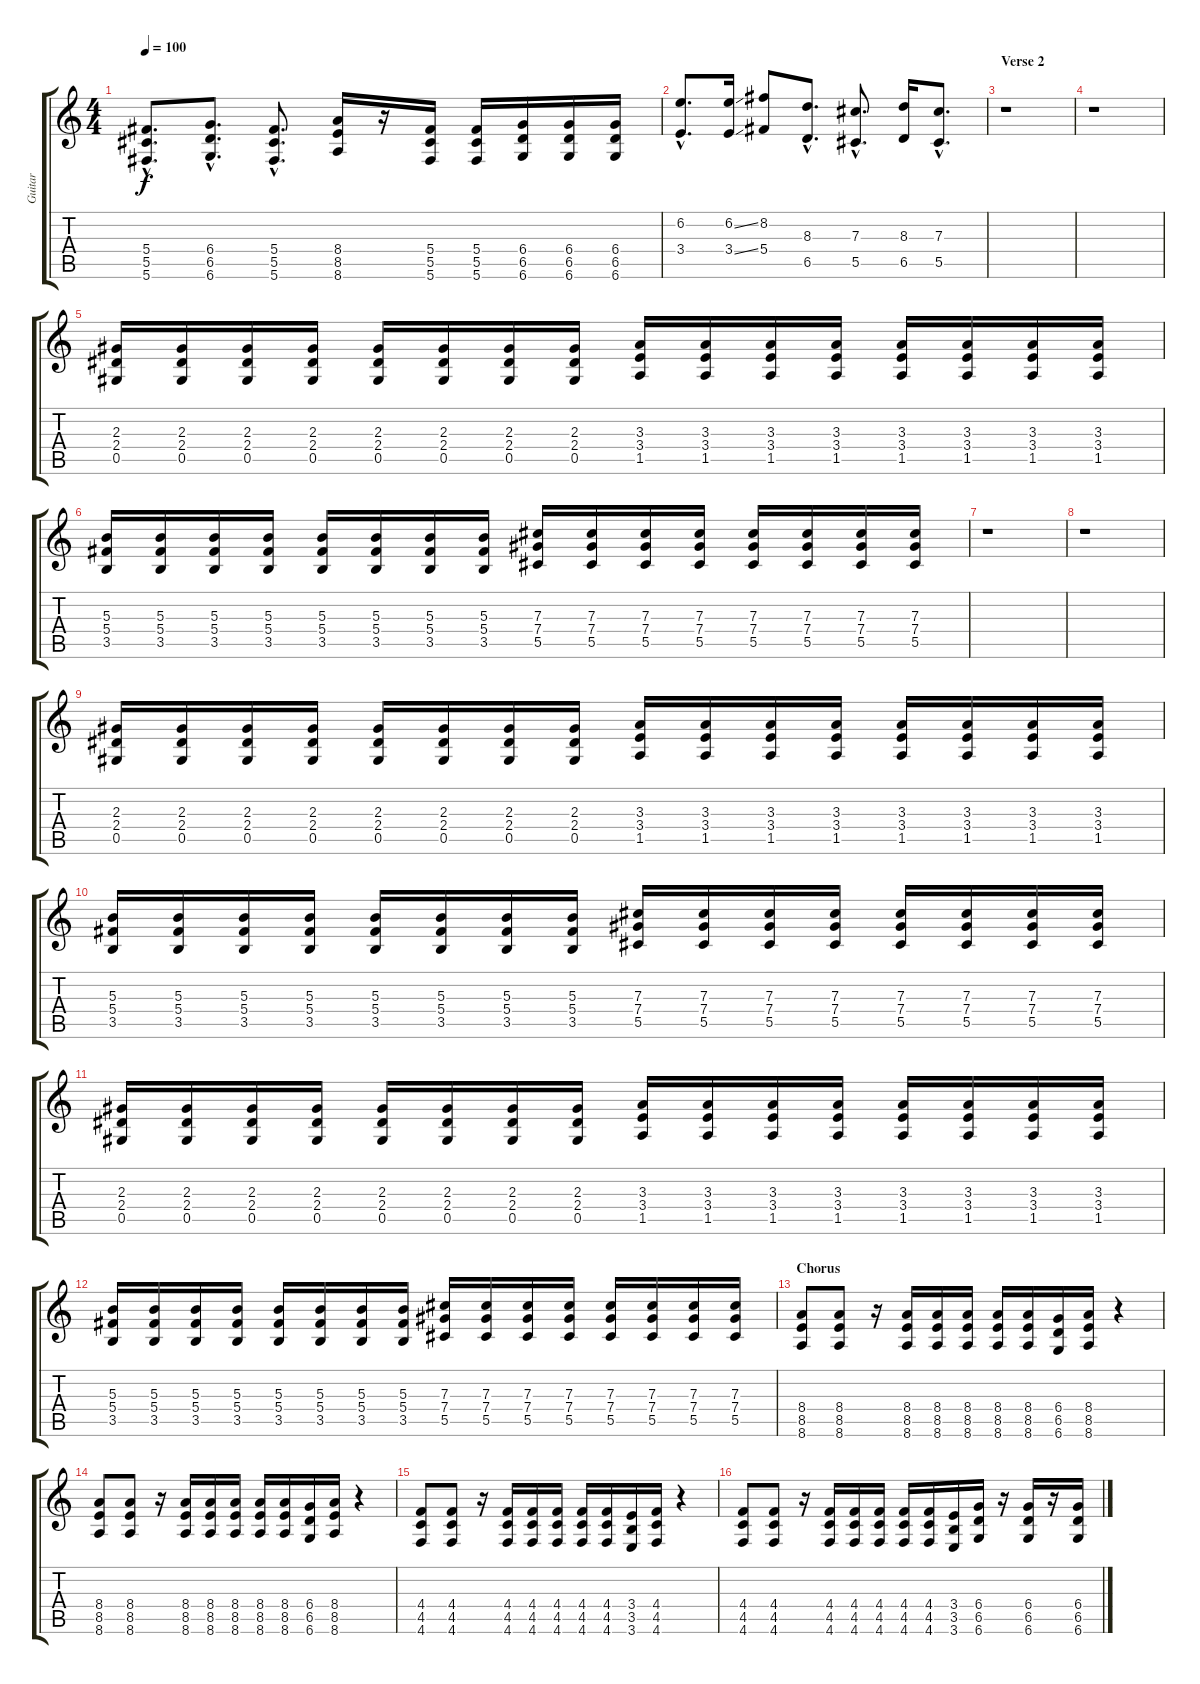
\track ("Guitar" "Guitar") {instrument distortionguitar}
\staff {score tabs}
\tuning (Eb4 Bb3 Gb3 Db3 Ab2 Db2) {hide}
\ts (4 4)
\tempo 100
\clef g2
\ks c
(5.4{hac} 5.5{hac} 5.6{hac}).8{d dy f} (6.4{hac} 6.5{hac} 6.6{hac}).8{d} (5.4{hac} 5.5{hac} 5.6{hac}).8{d} (8.4 8.5 8.6).16 r.16 (5.4 5.5 5.6).16 (5.4 5.5 5.6).16 (6.4 6.5 6.6).16 (6.4 6.5 6.6).16 (6.4 6.5 6.6).16 |
(6.2{hac} 3.4{hac}).8{d} (6.2{ss} 3.4{ss}).16 (8.2 5.4).8 (8.3{hac} 6.5{hac}).8{d} (7.3{hac} 5.5{hac}).8{d} (8.3 6.5).16 (7.3{hac} 5.5{hac}).8{d} |
\section ("" "Verse 2")
r.1 |
r.1 |
(2.3 2.4 0.5).16 (2.3 2.4 0.5).16 (2.3 2.4 0.5).16 (2.3 2.4 0.5).16 (2.3 2.4 0.5).16 (2.3 2.4 0.5).16 (2.3 2.4 0.5).16 (2.3 2.4 0.5).16 (3.3 3.4 1.5).16 (3.3 3.4 1.5).16 (3.3 3.4 1.5).16 (3.3 3.4 1.5).16 (3.3 3.4 1.5).16 (3.3 3.4 1.5).16 (3.3 3.4 1.5).16 (3.3 3.4 1.5).16 |
(5.3 5.4 3.5).16 (5.3 5.4 3.5).16 (5.3 5.4 3.5).16 (5.3 5.4 3.5).16 (5.3 5.4 3.5).16 (5.3 5.4 3.5).16 (5.3 5.4 3.5).16 (5.3 5.4 3.5).16 (7.3 7.4 5.5).16 (7.3 7.4 5.5).16 (7.3 7.4 5.5).16 (7.3 7.4 5.5).16 (7.3 7.4 5.5).16 (7.3 7.4 5.5).16 (7.3 7.4 5.5).16 (7.3 7.4 5.5).16 |
r.1 |
r.1 |
(2.3 2.4 0.5).16 (2.3 2.4 0.5).16 (2.3 2.4 0.5).16 (2.3 2.4 0.5).16 (2.3 2.4 0.5).16 (2.3 2.4 0.5).16 (2.3 2.4 0.5).16 (2.3 2.4 0.5).16 (3.3 3.4 1.5).16 (3.3 3.4 1.5).16 (3.3 3.4 1.5).16 (3.3 3.4 1.5).16 (3.3 3.4 1.5).16 (3.3 3.4 1.5).16 (3.3 3.4 1.5).16 (3.3 3.4 1.5).16 |
(5.3 5.4 3.5).16 (5.3 5.4 3.5).16 (5.3 5.4 3.5).16 (5.3 5.4 3.5).16 (5.3 5.4 3.5).16 (5.3 5.4 3.5).16 (5.3 5.4 3.5).16 (5.3 5.4 3.5).16 (7.3 7.4 5.5).16 (7.3 7.4 5.5).16 (7.3 7.4 5.5).16 (7.3 7.4 5.5).16 (7.3 7.4 5.5).16 (7.3 7.4 5.5).16 (7.3 7.4 5.5).16 (7.3 7.4 5.5).16 |
(2.3 2.4 0.5).16 (2.3 2.4 0.5).16 (2.3 2.4 0.5).16 (2.3 2.4 0.5).16 (2.3 2.4 0.5).16 (2.3 2.4 0.5).16 (2.3 2.4 0.5).16 (2.3 2.4 0.5).16 (3.3 3.4 1.5).16 (3.3 3.4 1.5).16 (3.3 3.4 1.5).16 (3.3 3.4 1.5).16 (3.3 3.4 1.5).16 (3.3 3.4 1.5).16 (3.3 3.4 1.5).16 (3.3 3.4 1.5).16 |
(5.3 5.4 3.5).16 (5.3 5.4 3.5).16 (5.3 5.4 3.5).16 (5.3 5.4 3.5).16 (5.3 5.4 3.5).16 (5.3 5.4 3.5).16 (5.3 5.4 3.5).16 (5.3 5.4 3.5).16 (7.3 7.4 5.5).16 (7.3 7.4 5.5).16 (7.3 7.4 5.5).16 (7.3 7.4 5.5).16 (7.3 7.4 5.5).16 (7.3 7.4 5.5).16 (7.3 7.4 5.5).16 (7.3 7.4 5.5).16 |
\section ("" "Chorus")
(8.4 8.5 8.6).8 (8.4 8.5 8.6).8 r.16 (8.4 8.5 8.6).16 (8.4 8.5 8.6).16 (8.4 8.5 8.6).16 (8.4 8.5 8.6).16 (8.4 8.5 8.6).16 (6.4 6.5 6.6).16 (8.4 8.5 8.6).16 r.4 |
(8.4 8.5 8.6).8 (8.4 8.5 8.6).8 r.16 (8.4 8.5 8.6).16 (8.4 8.5 8.6).16 (8.4 8.5 8.6).16 (8.4 8.5 8.6).16 (8.4 8.5 8.6).16 (6.4 6.5 6.6).16 (8.4 8.5 8.6).16 r.4 |
(4.4 4.5 4.6).8 (4.4 4.5 4.6).8 r.16 (4.4 4.5 4.6).16 (4.4 4.5 4.6).16 (4.4 4.5 4.6).16 (4.4 4.5 4.6).16 (4.4 4.5 4.6).16 (3.4 3.5 3.6).16 (4.4 4.5 4.6).16 r.4 |
(4.4 4.5 4.6).8 (4.4 4.5 4.6).8 r.16 (4.4 4.5 4.6).16 (4.4 4.5 4.6).16 (4.4 4.5 4.6).16 (4.4 4.5 4.6).16 (4.4 4.5 4.6).16 (3.4 3.5 3.6).16 (6.4 6.5 6.6).16 r.16 (6.4 6.5 6.6).16 r.16 (6.4 6.5 6.6).16
